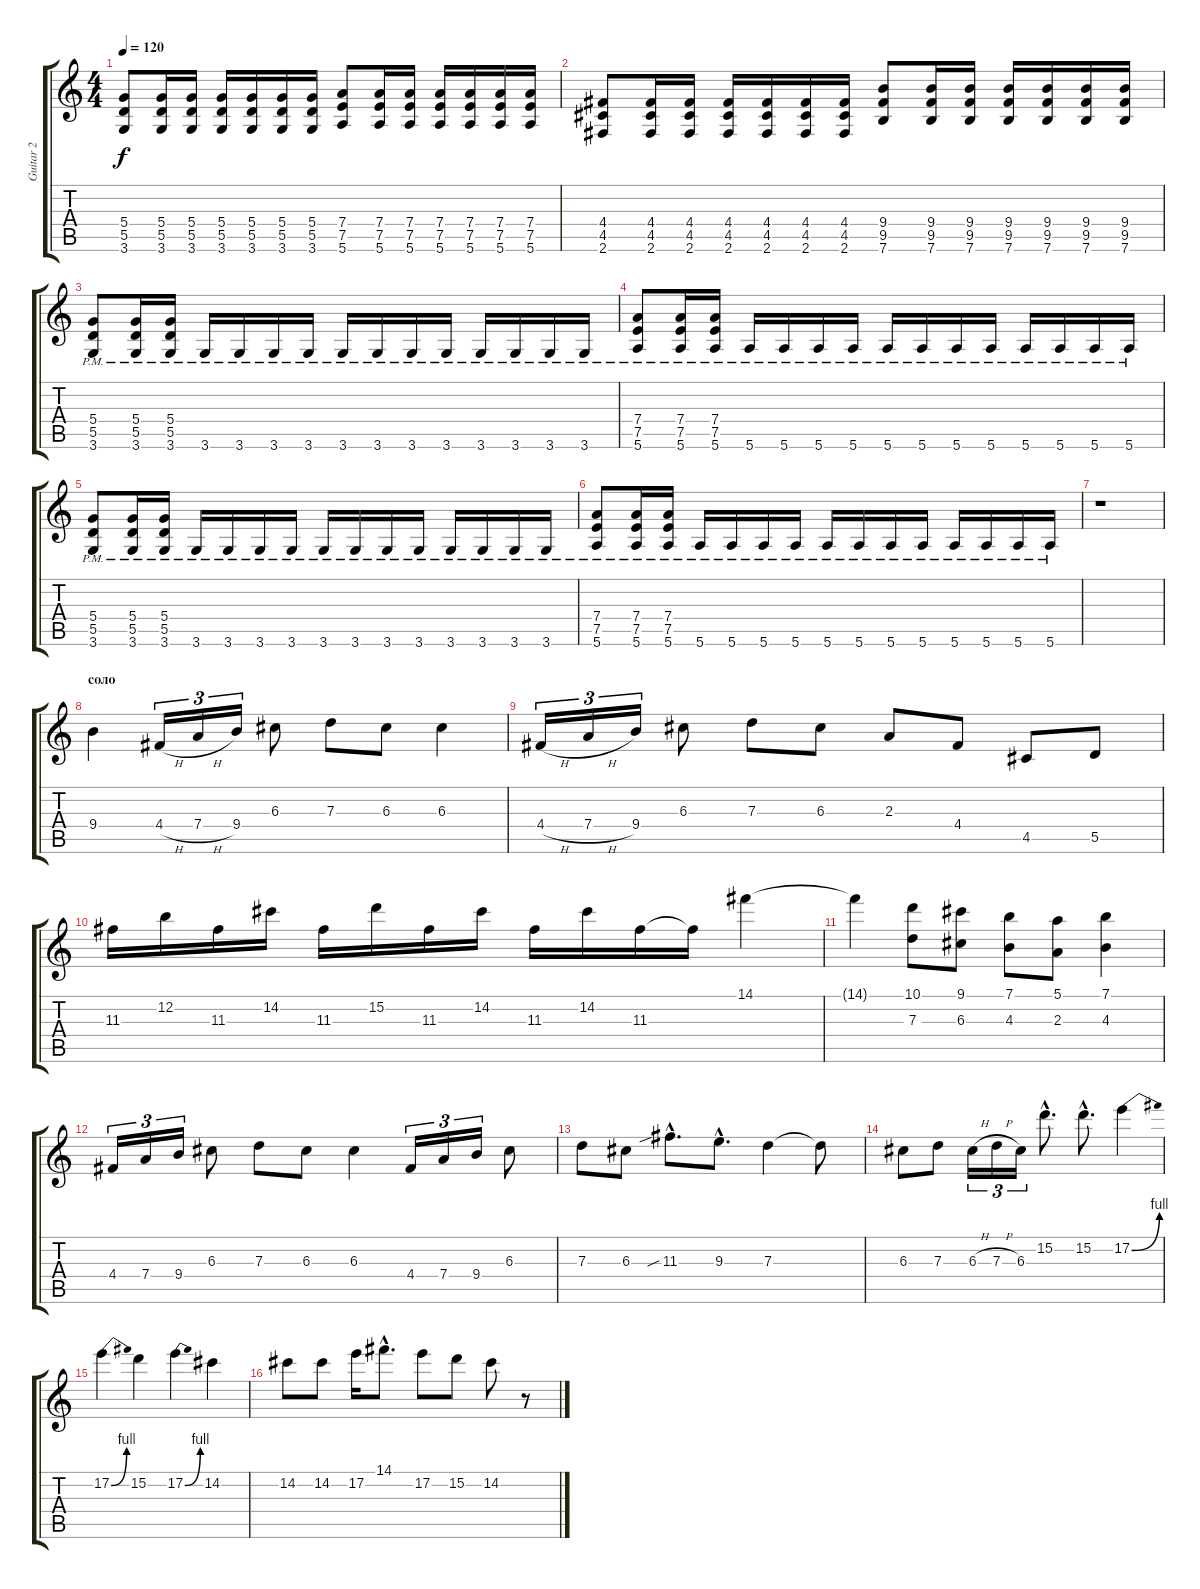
\track ("Guitar 2" "Guitar 2") {instrument overdrivenguitar}
\staff {score tabs}
\tuning (E4 B3 G3 D3 A2 E2) {hide}
\ts (4 4)
\tempo 120
\clef g2
\ks c
(5.4 5.5 3.6).8{dy f} (5.4 5.5 3.6).16 (5.4 5.5 3.6).16 (5.4 5.5 3.6).16 (5.4 5.5 3.6).16 (5.4 5.5 3.6).16 (5.4 5.5 3.6).16 (7.4 7.5 5.6).8 (7.4 7.5 5.6).16 (7.4 7.5 5.6).16 (7.4 7.5 5.6).16 (7.4 7.5 5.6).16 (7.4 7.5 5.6).16 (7.4 7.5 5.6).16 |
(4.4 4.5 2.6).8 (4.4 4.5 2.6).16 (4.4 4.5 2.6).16 (4.4 4.5 2.6).16 (4.4 4.5 2.6).16 (4.4 4.5 2.6).16 (4.4 4.5 2.6).16 (9.4 9.5 7.6).8 (9.4 9.5 7.6).16 (9.4 9.5 7.6).16 (9.4 9.5 7.6).16 (9.4 9.5 7.6).16 (9.4 9.5 7.6).16 (9.4 9.5 7.6).16 |
(5.4 5.5 3.6{pm}).8 (5.4 5.5 3.6{pm}).16 (5.4 5.5 3.6{pm}).16 3.6{pm}.16 3.6{pm}.16 3.6{pm}.16 3.6{pm}.16 3.6{pm}.16 3.6{pm}.16 3.6{pm}.16 3.6{pm}.16 3.6{pm}.16 3.6{pm}.16 3.6{pm}.16 3.6{pm}.16 |
(7.4 7.5 5.6{pm}).8 (7.4 7.5 5.6{pm}).16 (7.4 7.5 5.6{pm}).16 5.6{pm}.16 5.6{pm}.16 5.6{pm}.16 5.6{pm}.16 5.6{pm}.16 5.6{pm}.16 5.6{pm}.16 5.6{pm}.16 5.6{pm}.16 5.6{pm}.16 5.6{pm}.16 5.6{pm}.16 |
(5.4 5.5 3.6{pm}).8 (5.4 5.5 3.6{pm}).16 (5.4 5.5 3.6{pm}).16 3.6{pm}.16 3.6{pm}.16 3.6{pm}.16 3.6{pm}.16 3.6{pm}.16 3.6{pm}.16 3.6{pm}.16 3.6{pm}.16 3.6{pm}.16 3.6{pm}.16 3.6{pm}.16 3.6{pm}.16 |
(7.4 7.5 5.6{pm}).8 (7.4 7.5 5.6{pm}).16 (7.4 7.5 5.6{pm}).16 5.6{pm}.16 5.6{pm}.16 5.6{pm}.16 5.6{pm}.16 5.6{pm}.16 5.6{pm}.16 5.6{pm}.16 5.6{pm}.16 5.6{pm}.16 5.6{pm}.16 5.6{pm}.16 5.6{pm}.16 |
r.1 |
\section ("" "соло")
9.4.4 4.4{h}.16{tu (3 2)} 7.4{h}.16{tu (3 2)} 9.4.16{tu (3 2)} 6.3.8 7.3.8 6.3.8 6.3.4 |
4.4{h}.16{tu (3 2)} 7.4{h}.16{tu (3 2)} 9.4.16{tu (3 2)} 6.3.8 7.3.8 6.3.8 2.3.8 4.4.8 4.5.8 5.5.8 |
11.3.16 12.2.16 11.3.16 14.2.16 11.3.16 15.2.16 11.3.16 14.2.16 11.3.16 14.2.16 11.3.16 11.3{t}.16 14.1.4 |
14.1{t}.4 (10.1 7.3).8 (9.1 6.3).8 (7.1 4.3).8 (5.1 2.3).8 (7.1 4.3).4 |
4.4.16{tu (3 2)} 7.4.16{tu (3 2)} 9.4.16{tu (3 2)} 6.3.8 7.3.8 6.3.8 6.3.4 4.4.16{tu (3 2)} 7.4.16{tu (3 2)} 9.4.16{tu (3 2)} 6.3.8 |
7.3.8 6.3.8 11.3{sib hac}.8{d} 9.3{hac}.8{d} 7.3.4 7.3{t}.8 |
6.3.8 7.3.8 6.3{h}.16{tu (3 2)} 7.3{h}.16{tu (3 2)} 6.3.16{tu (3 2)} 15.2{hac}.8{d} 15.2{hac}.8{d} 17.2{be (bend 0 0 60 4)}.4 |
17.2{be (bend 0 0 60 4)}.4 15.2.4 17.2{be (bend 0 0 60 4)}.4 14.2.4 |
14.2.8 14.2.8 17.2.16 14.1{hac}.8{d} 17.2.8 15.2.8 14.2.8 r.8
